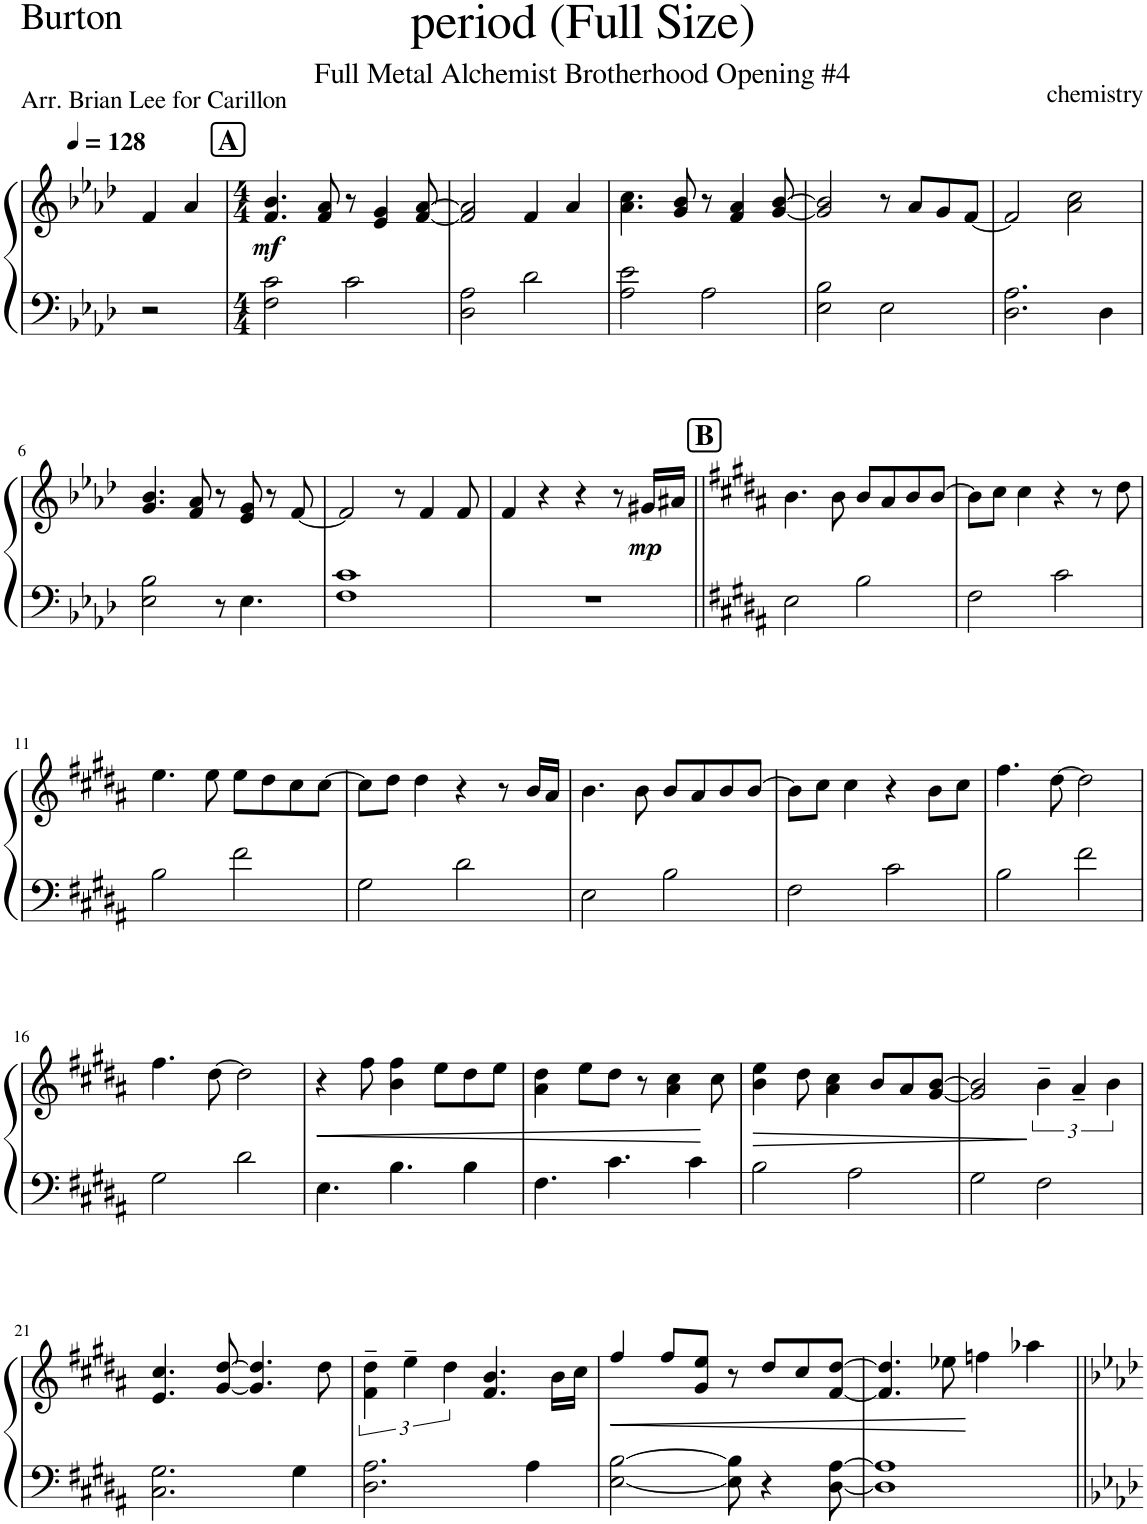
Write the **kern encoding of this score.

**kern	**kern	**dynam
*part1	*part1	*part1
*staff2	*staff1	*staff1/2
*I"Piano	*	*
*I'Pno.	*	*
*clefF4	*clefG2	*
*Trd2c4	*Trd2c4	*
*k[b-e-a-d-]	*k[b-e-a-d-]	*
=	=	=
2r	4f/	.
.	4a-/	.
!!LO:REH:place=s1:a:B:cj:fs=14:t=A
=1	=1	=1
*M4/4	*M4/4	*
!	!	!LO:DY:b
2F\ 2c\	4.f/ 4.b-/	mf
.	8f/ 8a-/	.
2c\	8r	.
.	4e-/ 4g/	.
.	[8f/ [8a-/	.
=2	=2	=2
2D-\ 2A-\	2f/] 2a-/]	.
2d-\	4f/	.
.	4a-/	.
=3	=3	=3
2A-\ 2e-\	4.a-\ 4.cc\	.
.	8g/ 8b-/	.
2A-\	8r	.
.	4f/ 4a-/	.
.	[8g/ [8b-/	.
=4	=4	=4
2E-\ 2B-\	2g/] 2b-/]	.
2E-\	8r	.
.	8a-/L	.
.	8g/	.
.	[8f/J	.
=5	=5	=5
2.D-\ 2.A-\	2f/]	.
.	2a-\ 2cc\	.
4D-\	.	.
!!LO:LB:g=z
=6	=6	=6
2E-\ 2B-\	4.g/ 4.b-/	.
.	8f/ 8a-/	.
8r	8r	.
4.E-\	8e-/ 8g/	.
.	8r	.
.	[8f/	.
=7	=7	=7
1F 1c	2f/]	.
.	8r	.
.	4f/	.
.	8f/	.
=8	=8	=8
1r	4f/	.
.	4r	.
.	4r	.
.	8r	.
!	!	!LO:DY:b
.	16g#X/LL	mp
.	16a#X/JJ	.
!!LO:REH:place=s1:a:B:cj:fs=14:t=B
=9||	=9||	=9||
*k[f#c#g#d#a#]	*k[f#c#g#d#a#]	*
2E\	4.b\	.
.	8b\	.
2B\	8b/L	.
.	8a#/	.
.	8b/	.
.	[8b/J	.
=10	=10	=10
2F#\	8b\L]	.
.	8cc#\J	.
.	4cc#\	.
2c#\	4r	.
.	8r	.
.	8dd#\	.
!!LO:LB:g=z
=11	=11	=11
2B\	4.ee\	.
.	8ee\	.
2f#\	8ee\L	.
.	8dd#\	.
.	8cc#\	.
.	[8cc#\J	.
=12	=12	=12
2G#\	8cc#\L]	.
.	8dd#\J	.
.	4dd#\	.
2d#\	4r	.
.	8r	.
.	16b/LL	.
.	16a#/JJ	.
=13	=13	=13
2E\	4.b\	.
.	8b\	.
2B\	8b/L	.
.	8a#/	.
.	8b/	.
.	[8b/J	.
=14	=14	=14
2F#\	8b\L]	.
.	8cc#\J	.
.	4cc#\	.
2c#\	4r	.
.	8b\L	.
.	8cc#\J	.
=15	=15	=15
2B\	4.ff#\	.
.	[8dd#\	.
2f#\	2dd#\]	.
!!LO:LB:g=z
=16	=16	=16
2G#\	4.ff#\	.
.	[8dd#\	.
2d#\	2dd#\]	.
=17	=17	=17
!	!	!LO:HP:b
4.E\	4r	<
.	8ff#\	.
4.B\	4b\ 4ff#\	.
.	8ee\L	.
4B\	8dd#\	.
.	8ee\J	.
=18	=18	=18
4.F#\	4a#\ 4dd#\	.
.	8ee\L	.
4.c#\	8dd#\J	.
.	8r	.
.	4a#\ 4cc#\	.
4c#\	.	.
.	8cc#\	[
=19	=19	=19
!	!	!LO:HP:b
2B\	4b\ 4ee\	>
.	8dd#\	.
.	4a#\ 4cc#\	.
2A#\	.	.
.	8b/L	.
.	8a#/	.
.	[8g#/ [8b/J	.
=20	=20	=20
2G#\	2g#/] 2b/]	.
2F#\	6b~\	]
.	6a#~/	.
.	6b\	.
!!LO:LB:g=z
=21	=21	=21
2.C#\ 2.G#\	4.e/ 4.cc#/	.
.	[8g#/ [8dd#/	.
.	4.g#/] 4.dd#/]	.
4G#\	.	.
.	8dd#\	.
=22	=22	=22
2.D#\ 2.A#\	6f#\~ 6dd#\~	.
.	6ee~\	.
.	6dd#\	.
.	4.f#/ 4.b/	.
4A#\	.	.
.	16b\LL	.
.	16cc#\JJ	.
=23	=23	=23
!	!	!LO:HP:b
[2E\ [2B\	4ff#/	<
.	8ff#/L	.
.	8g#/ 8ee/J	.
8E\] 8B\]	8r	.
4r	8dd#/L	.
.	8cc#/	.
[8D#\ [8A#\	[8f#/ [8dd#/J	.
=24	=24	=24
1D#] 1A#]	4.f#/] 4.dd#/]	.
.	8ee-X\	.
.	4ffn\	[
.	4aa-X\	.
=||	=||	=||
*-	*-	*-
